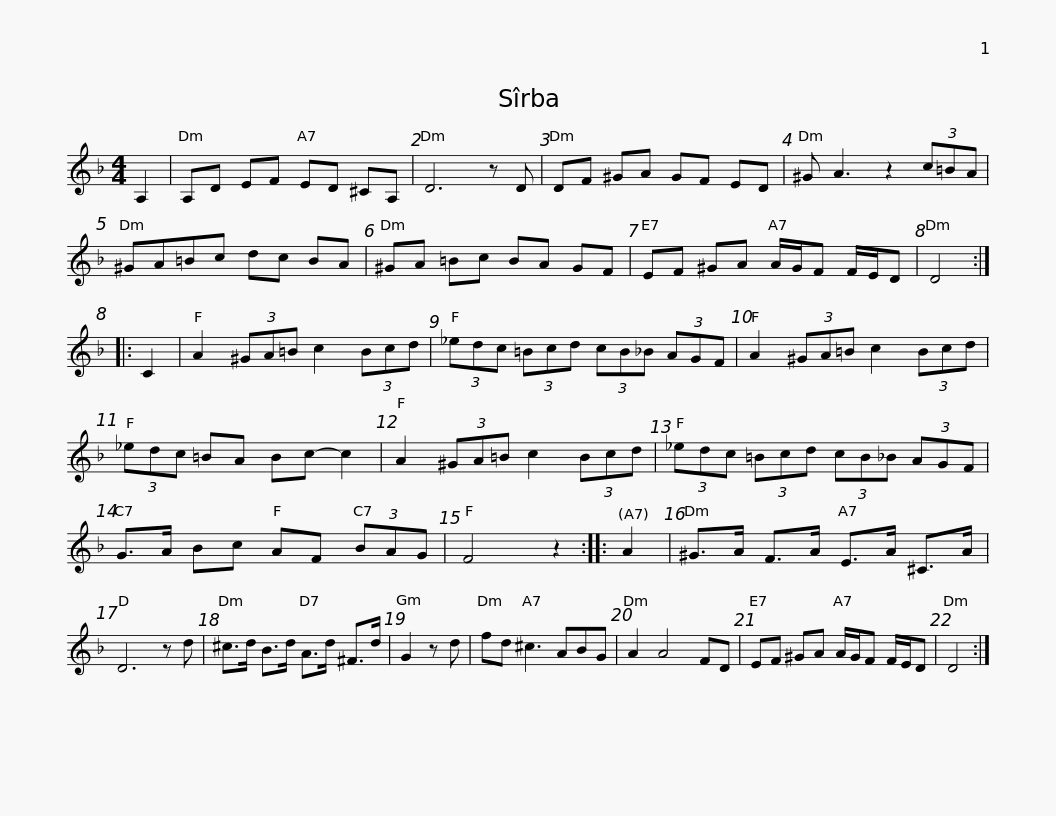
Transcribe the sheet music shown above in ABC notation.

X:1
L:1/8
M:4/4
I:linebreak $
K:Dmin
V:1 treble
V:1
 A,2 | A,D EF ED ^CA, | D6 z D | DF ^GA GF ED | ^G A3 z2 (3c=BA | %5
 ^GA=Bc dc BA |$ ^GA =Bc BA GF | EF ^GA A/G/F F/E/D | D4 :: C2 | %10
 A2 (3^GA=B c2 (3Bcd |$ (3_edc (3=Bcd (3cB_B (3AGF | A2 (3^GA=B c2 (3Bcd | (3_edc =BA Bc- c2 | A2 (3^GA=B c2 (3Bcd |$ %15
 (3_edc (3=Bcd (3cB_B (3AGF | G>A Bc AF (3BAG | F4 z2 :: A2 | ^G>A F>A E>A ^C>A | %20
 D6 z d |$ ^c>d B>d A>d ^F>d | G2 z d | fd ^c3 ABG | A2 A4 FD | %25
 EF ^GA A/G/F F/E/D | D4 :| %27
